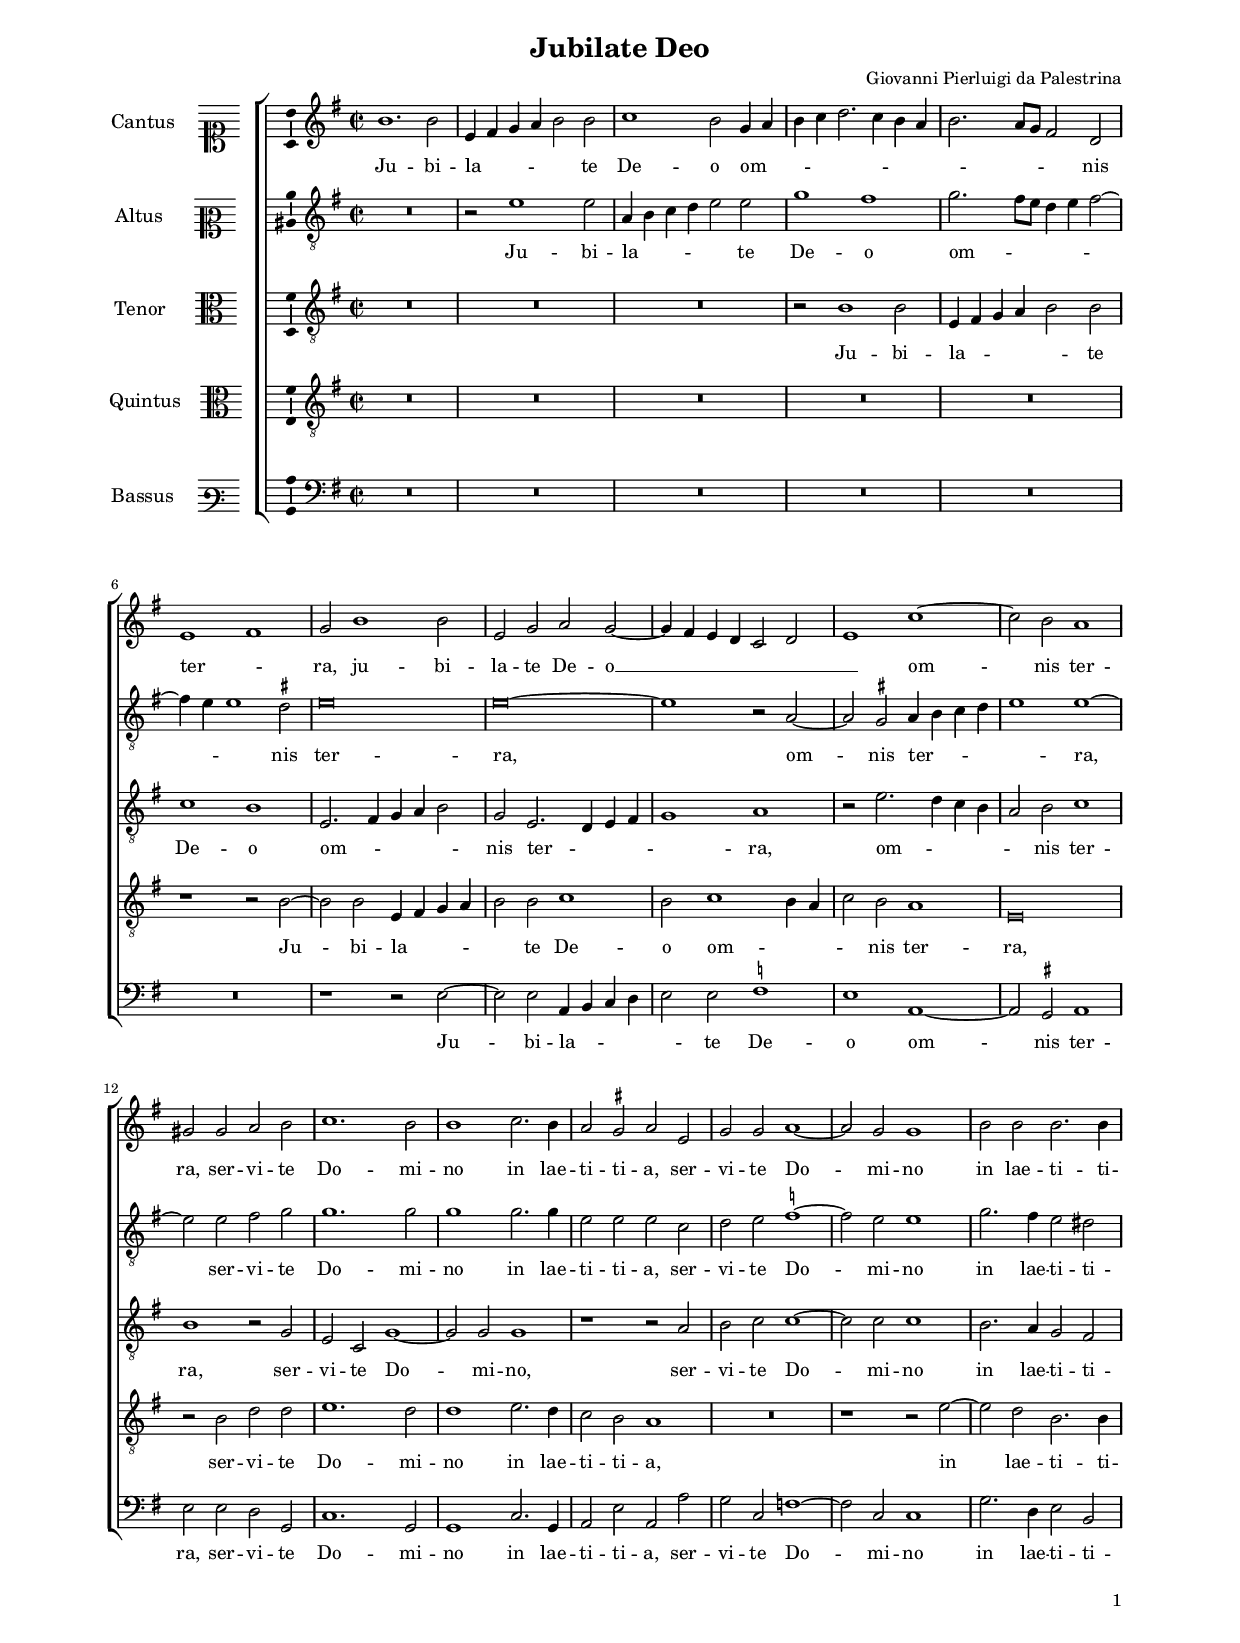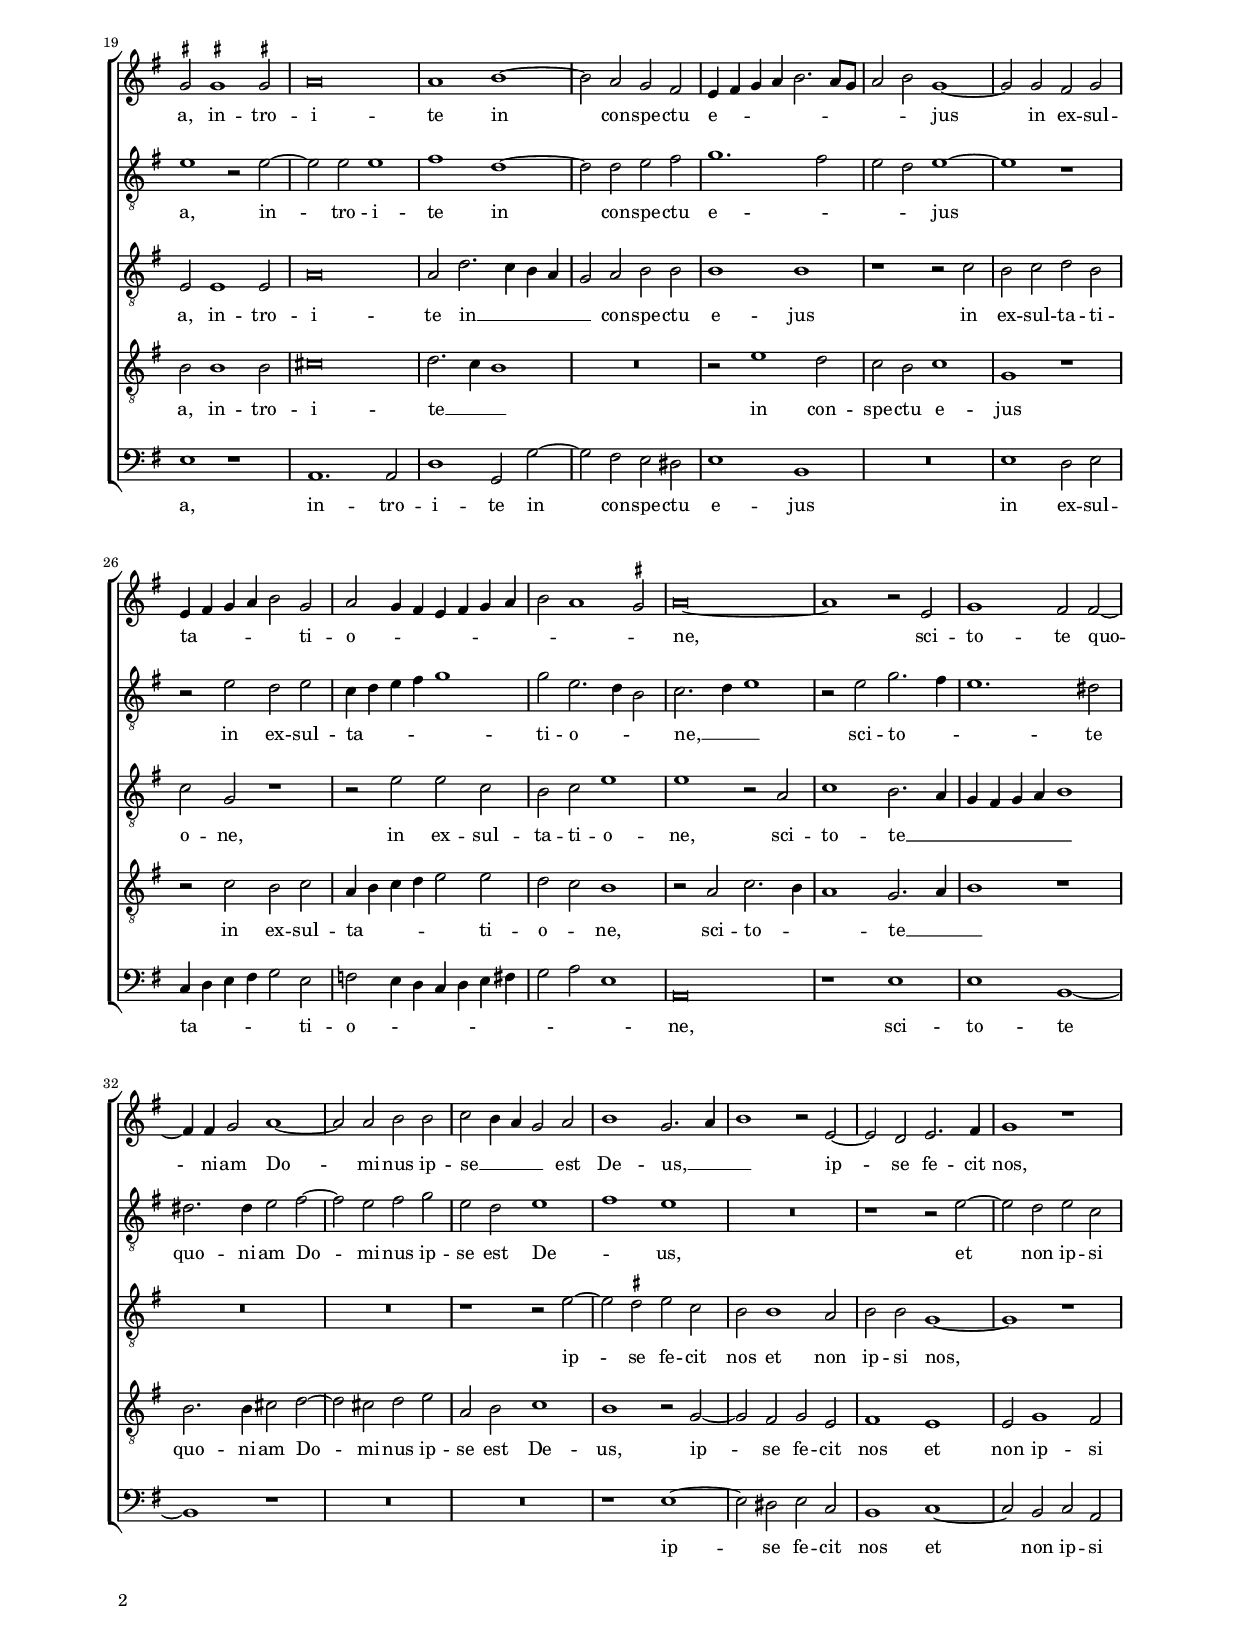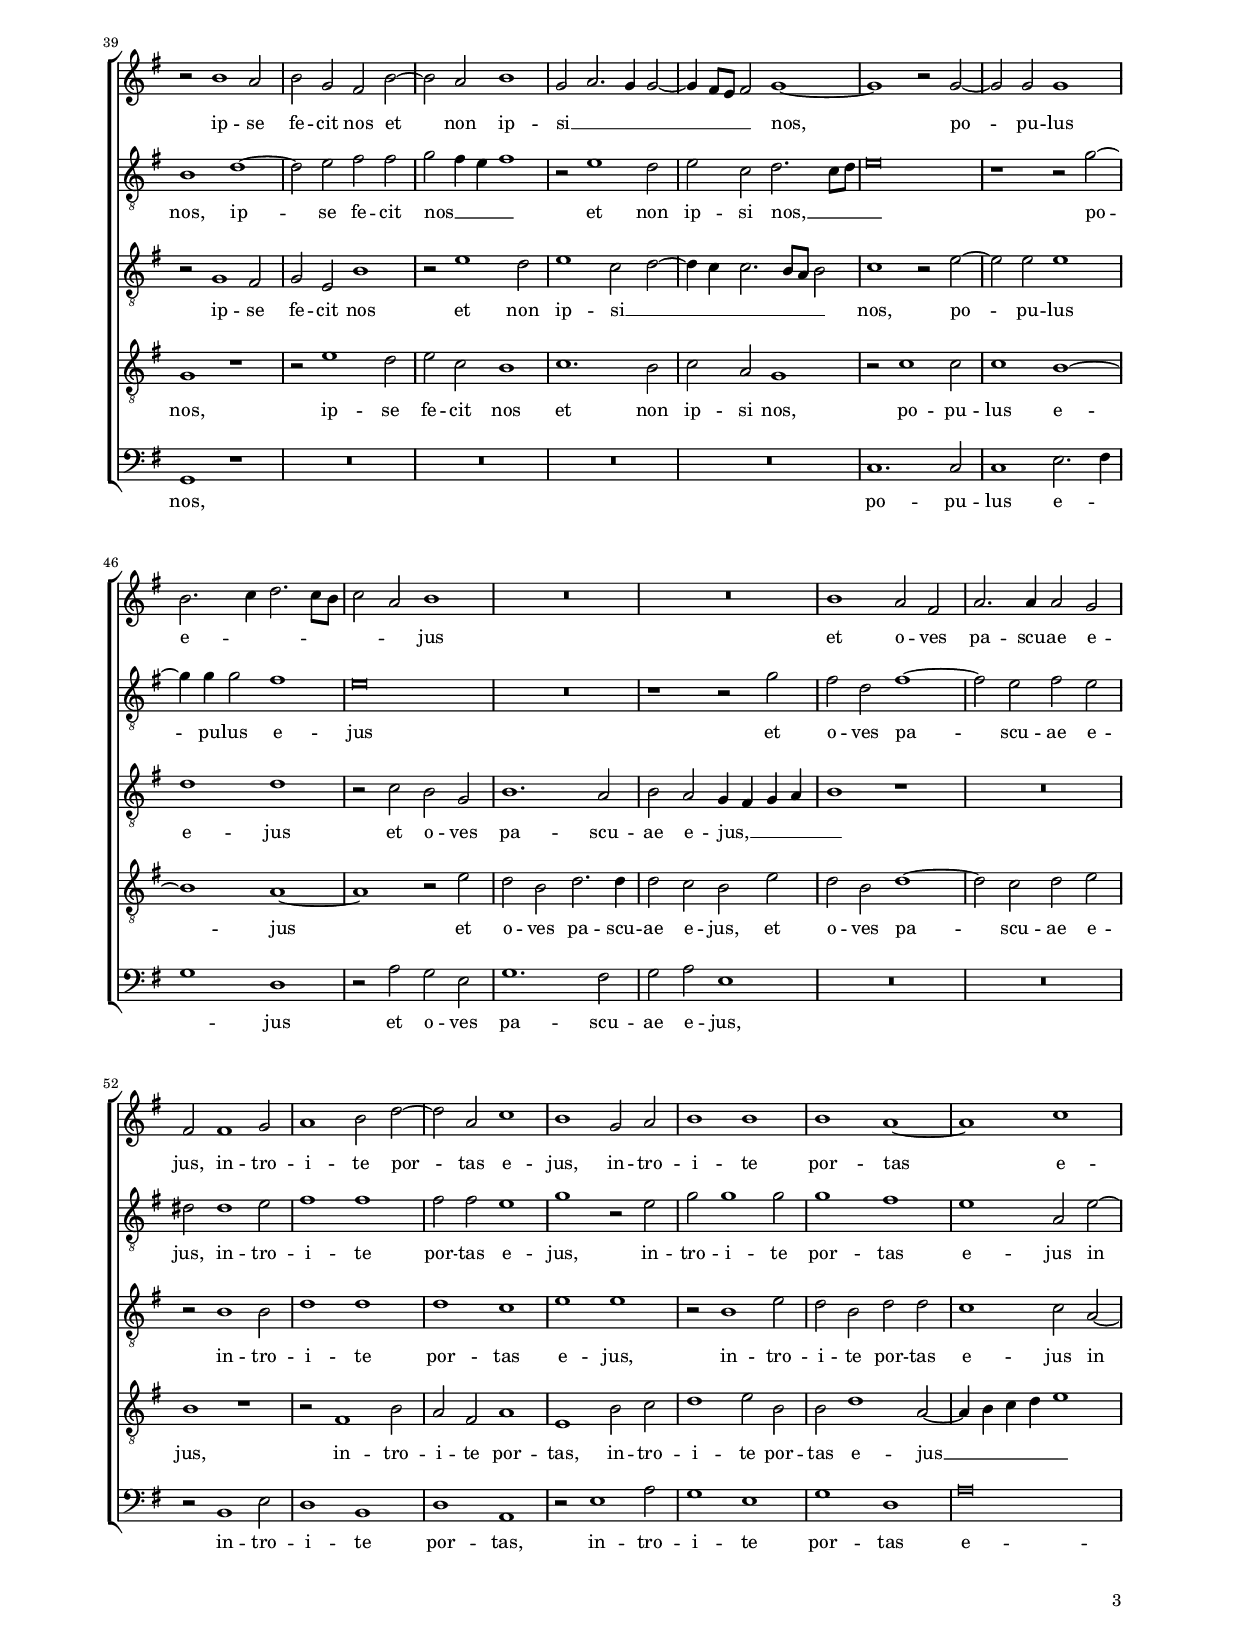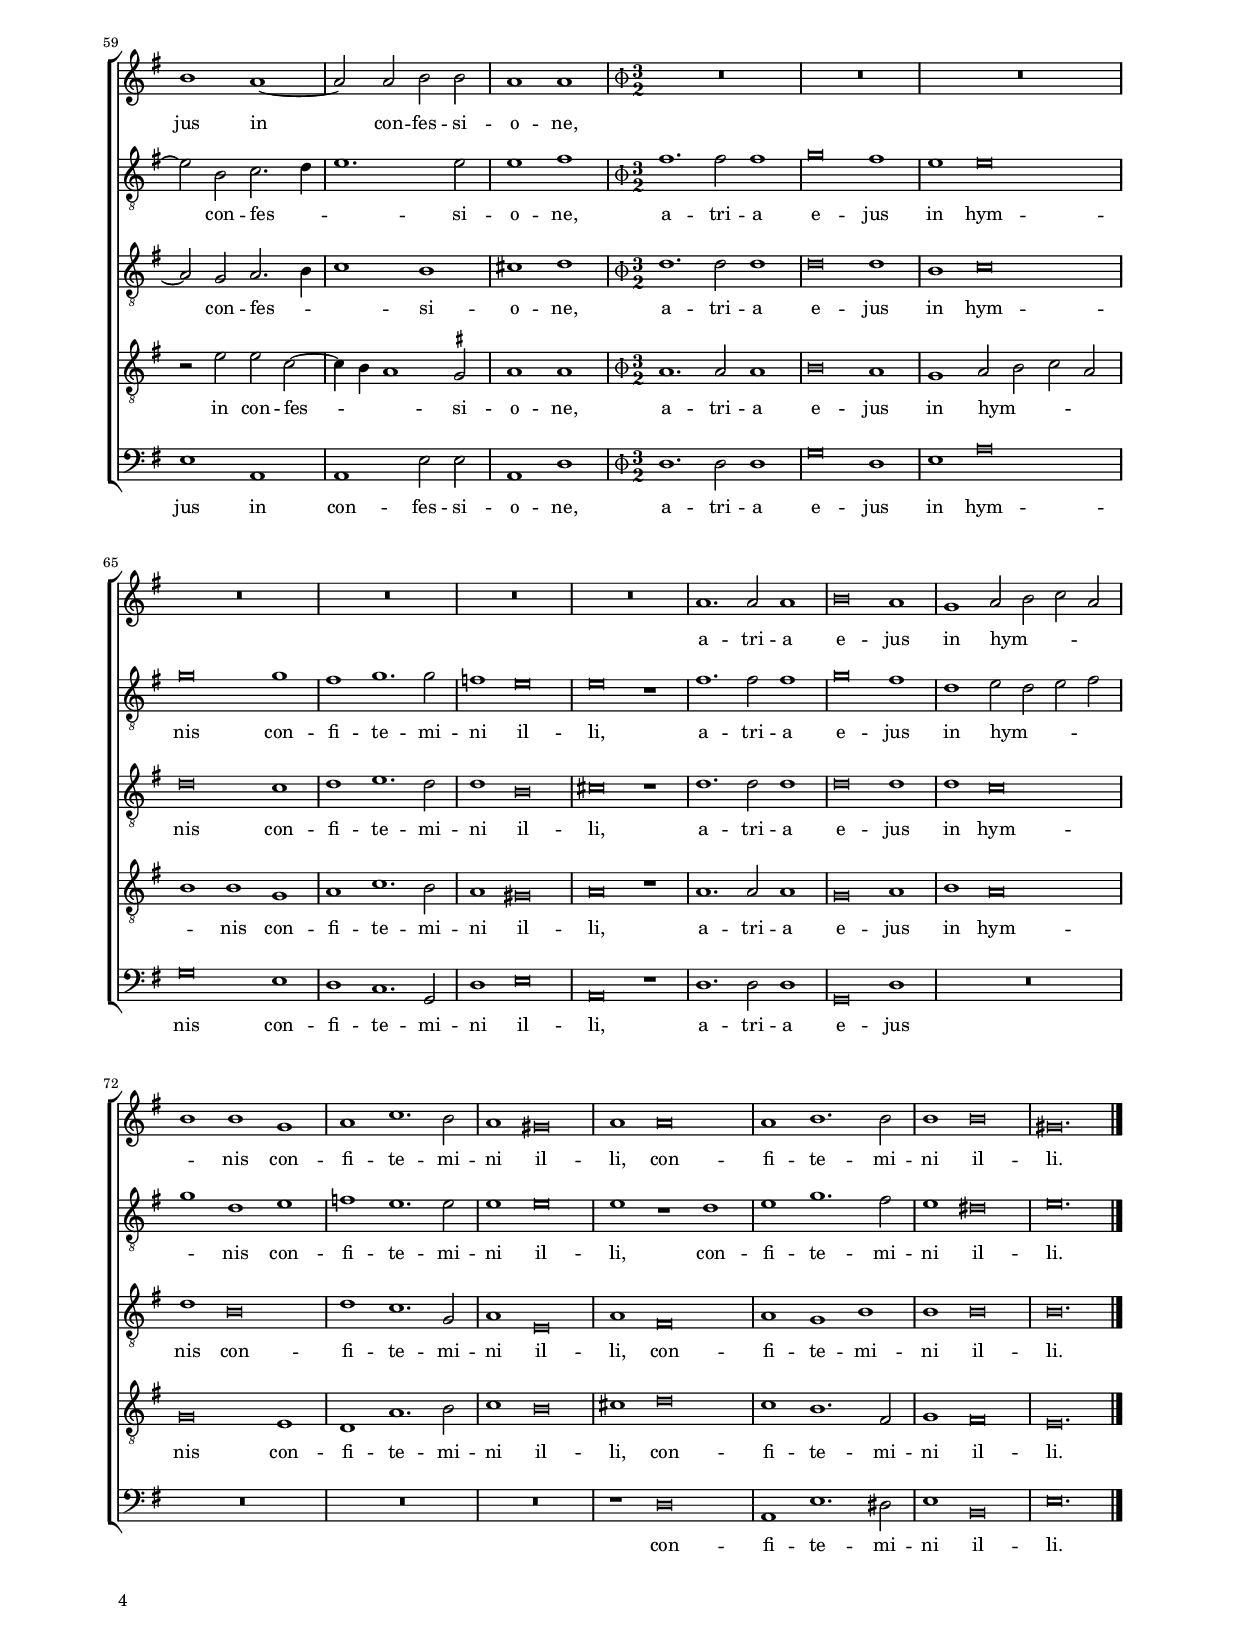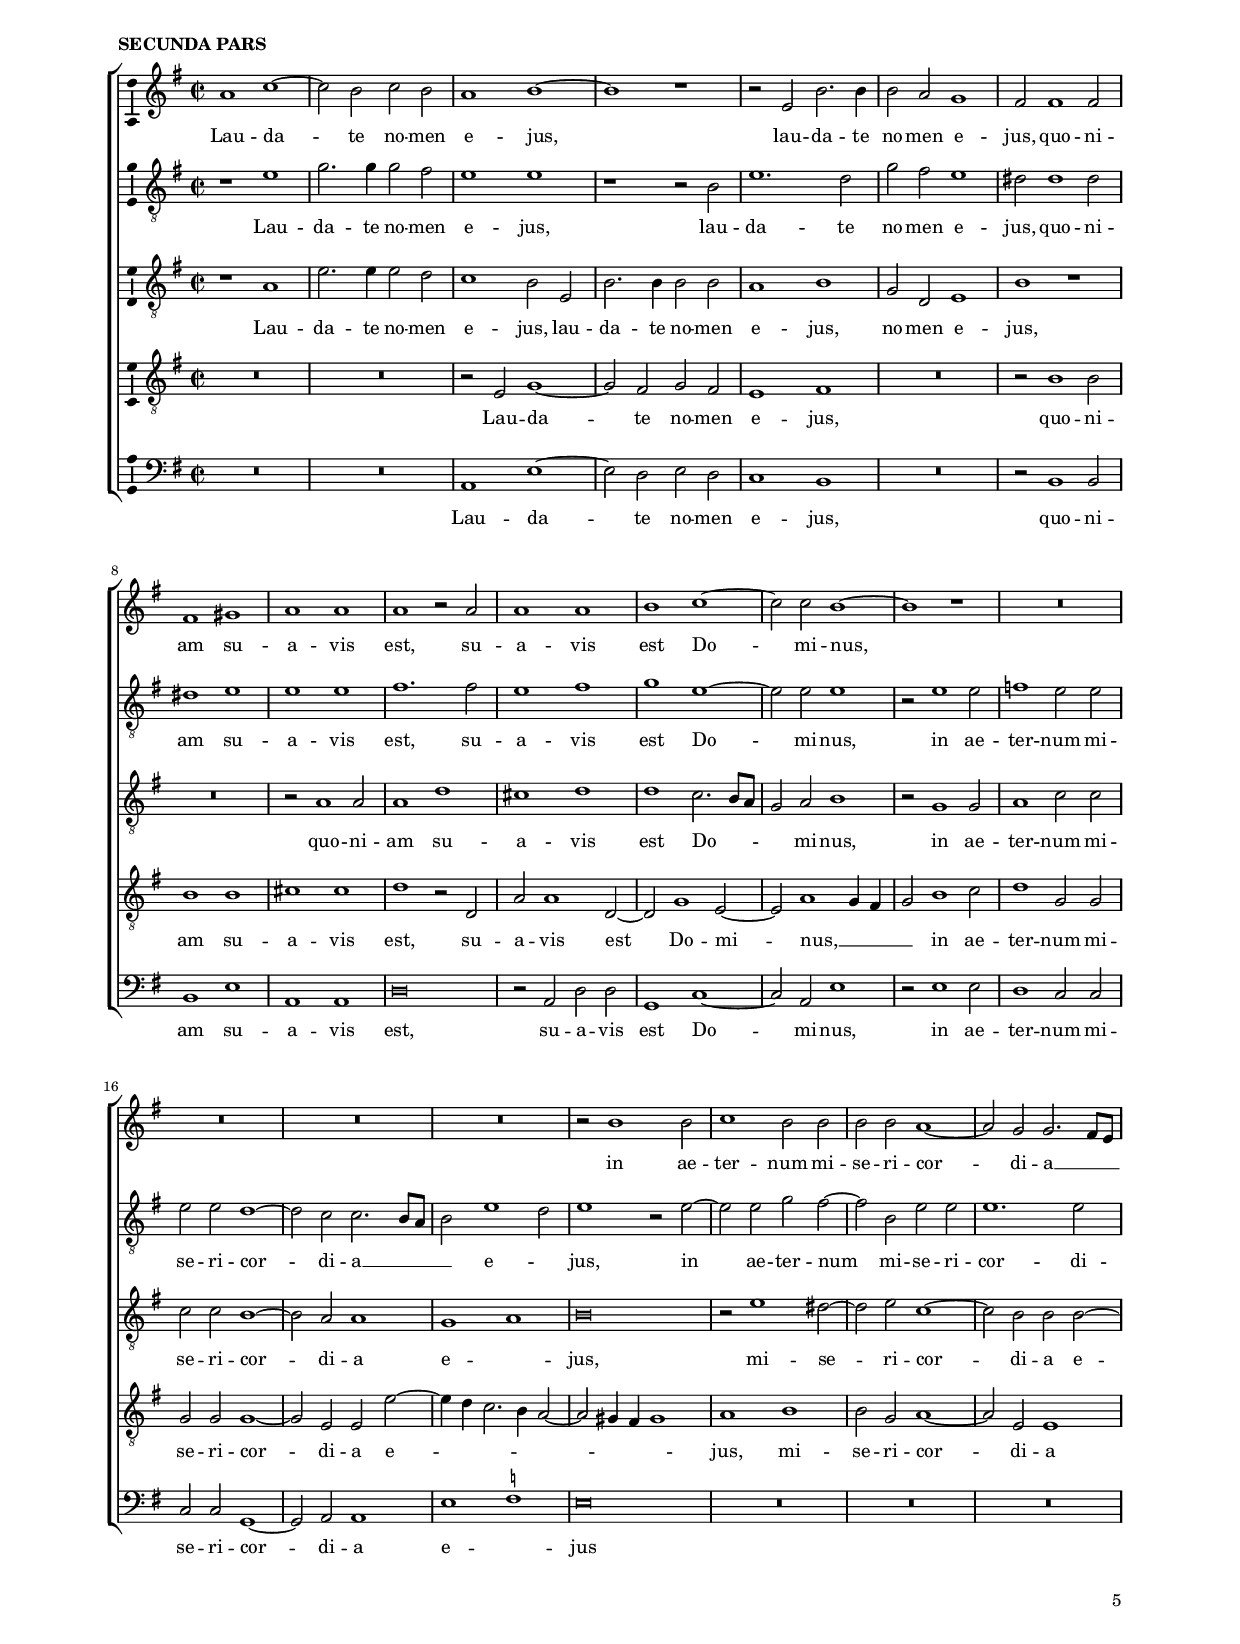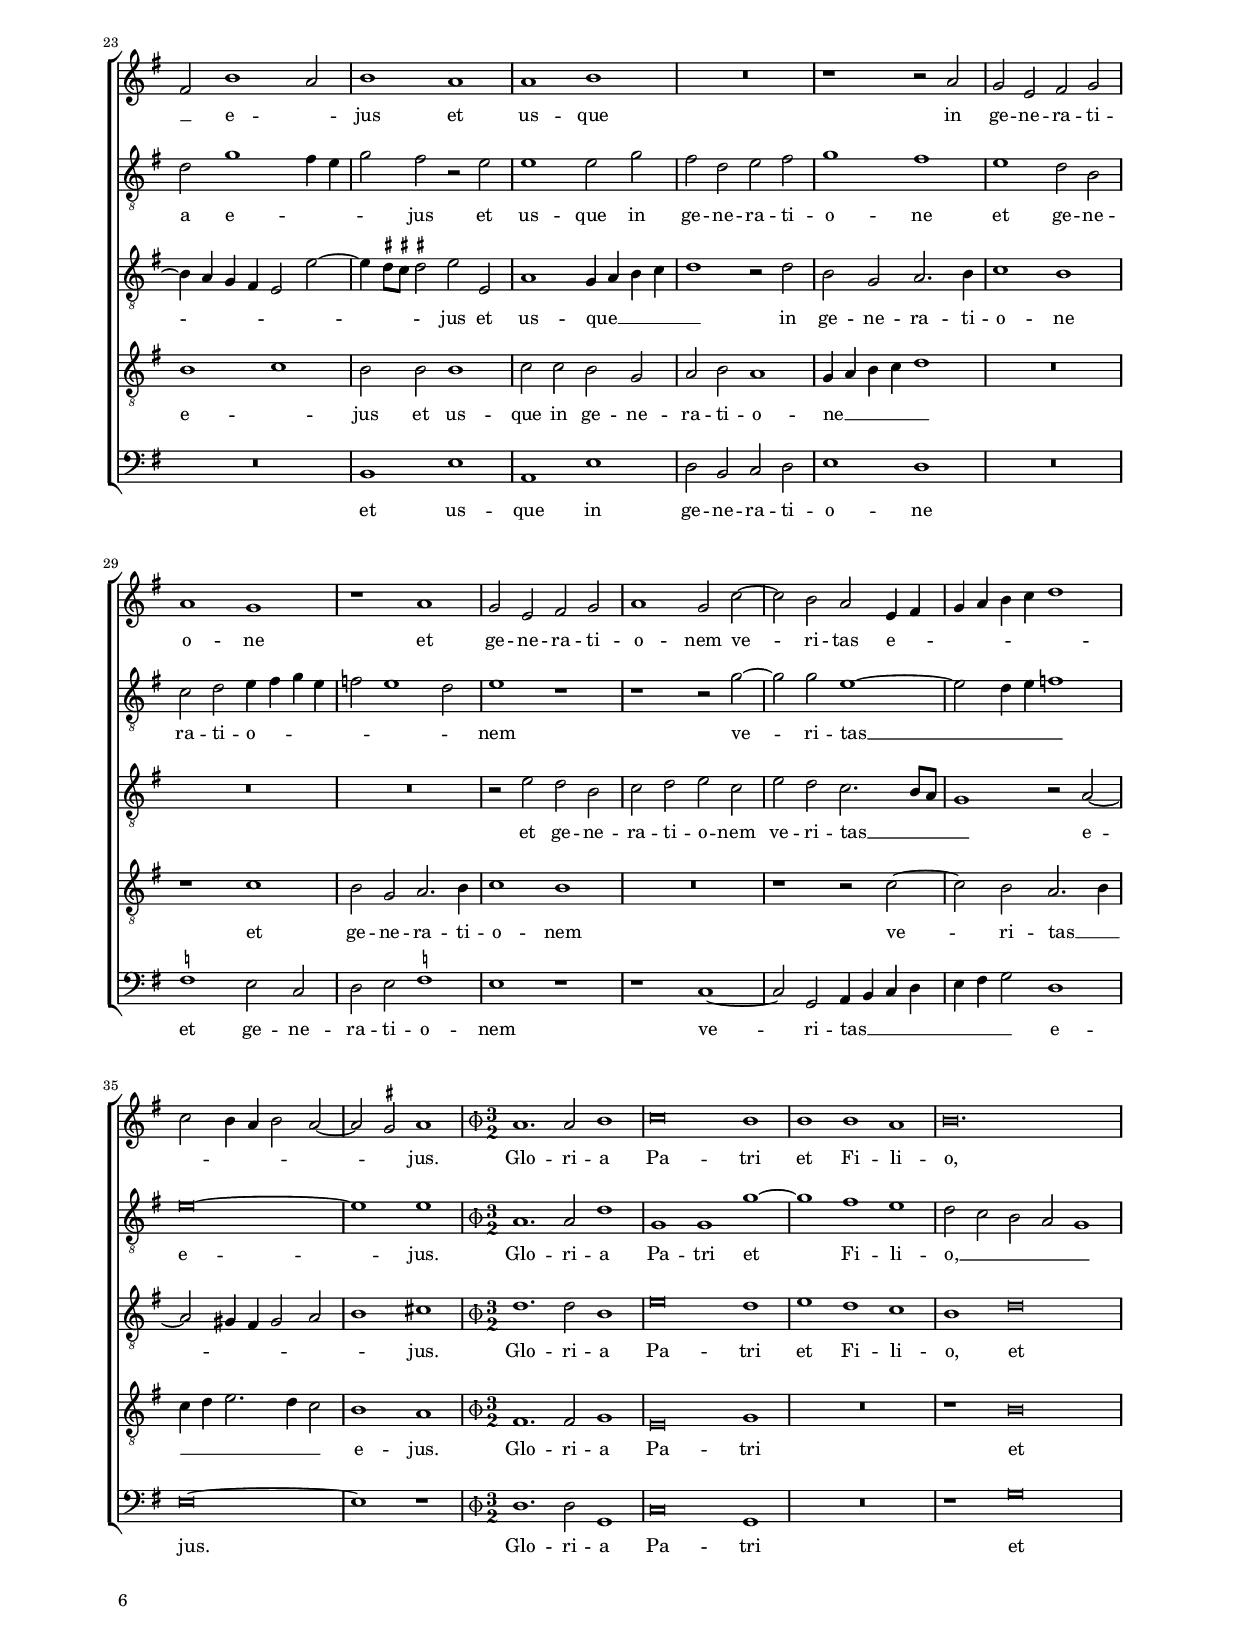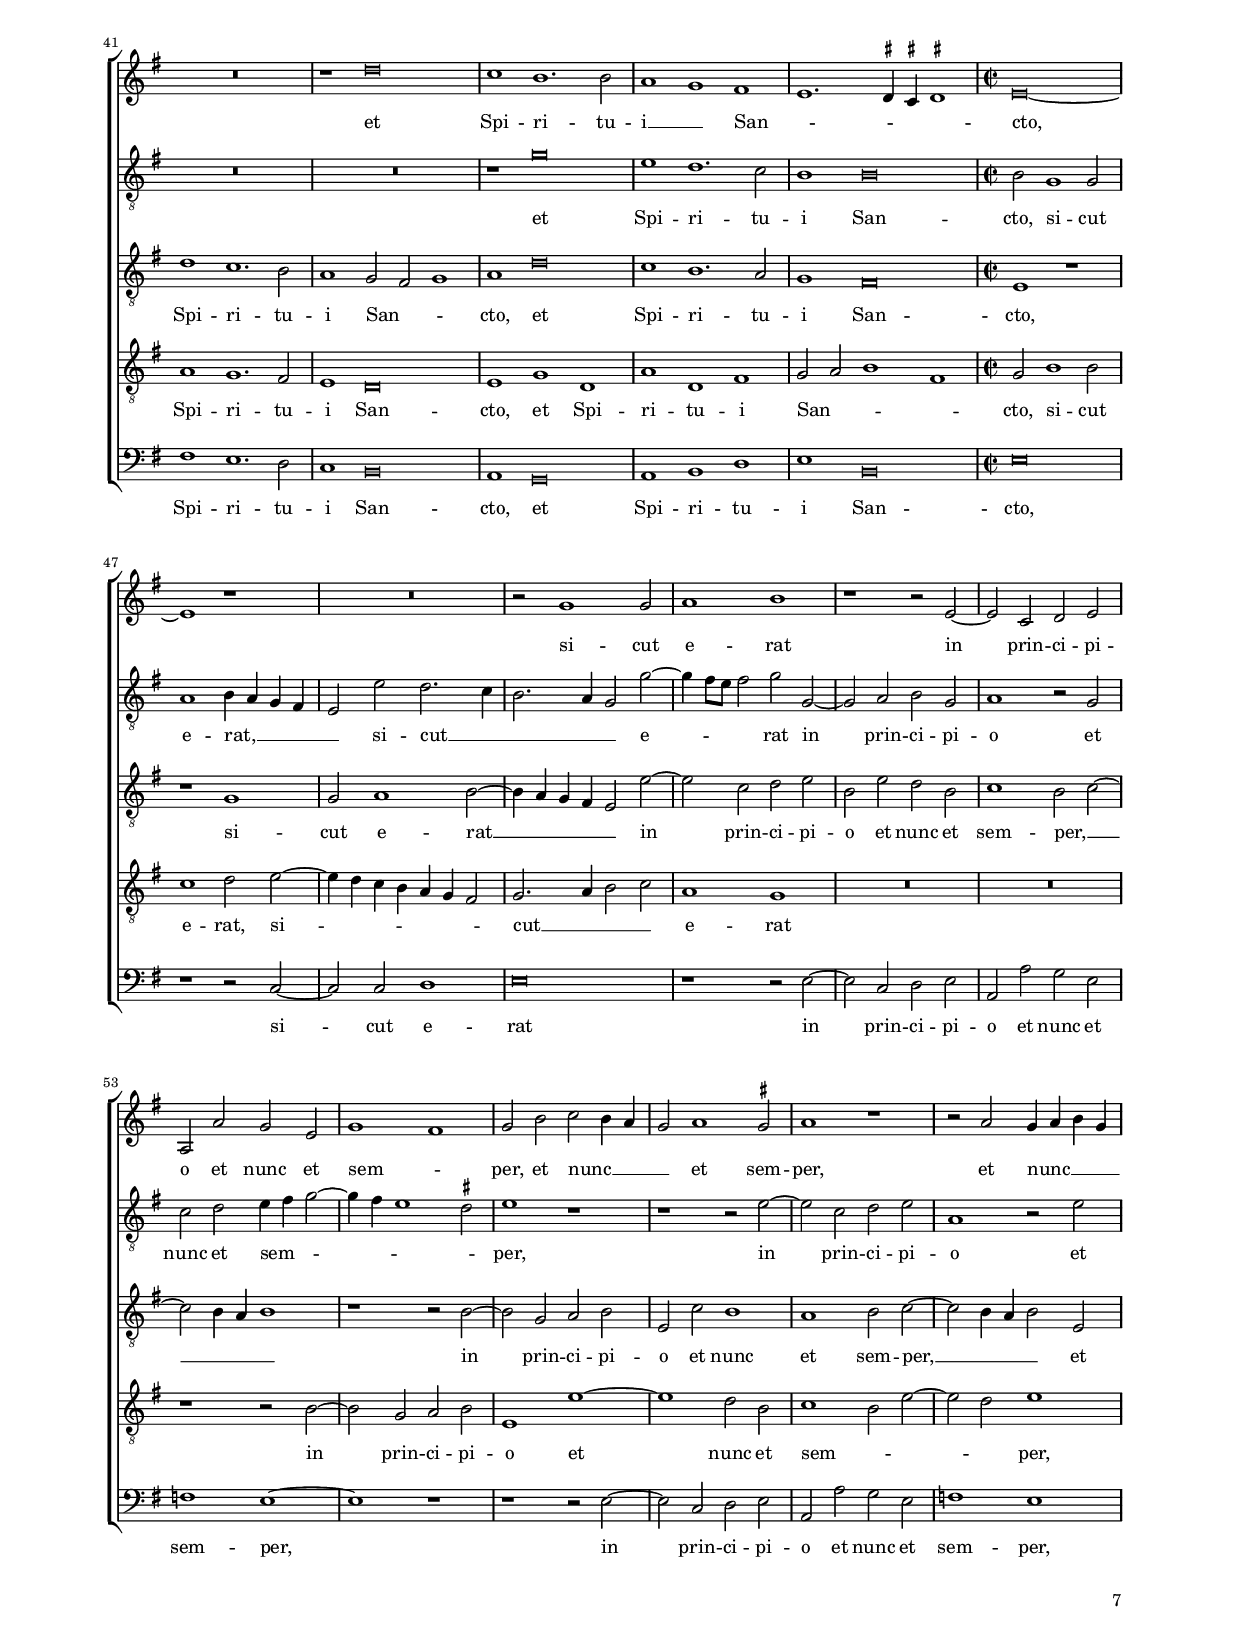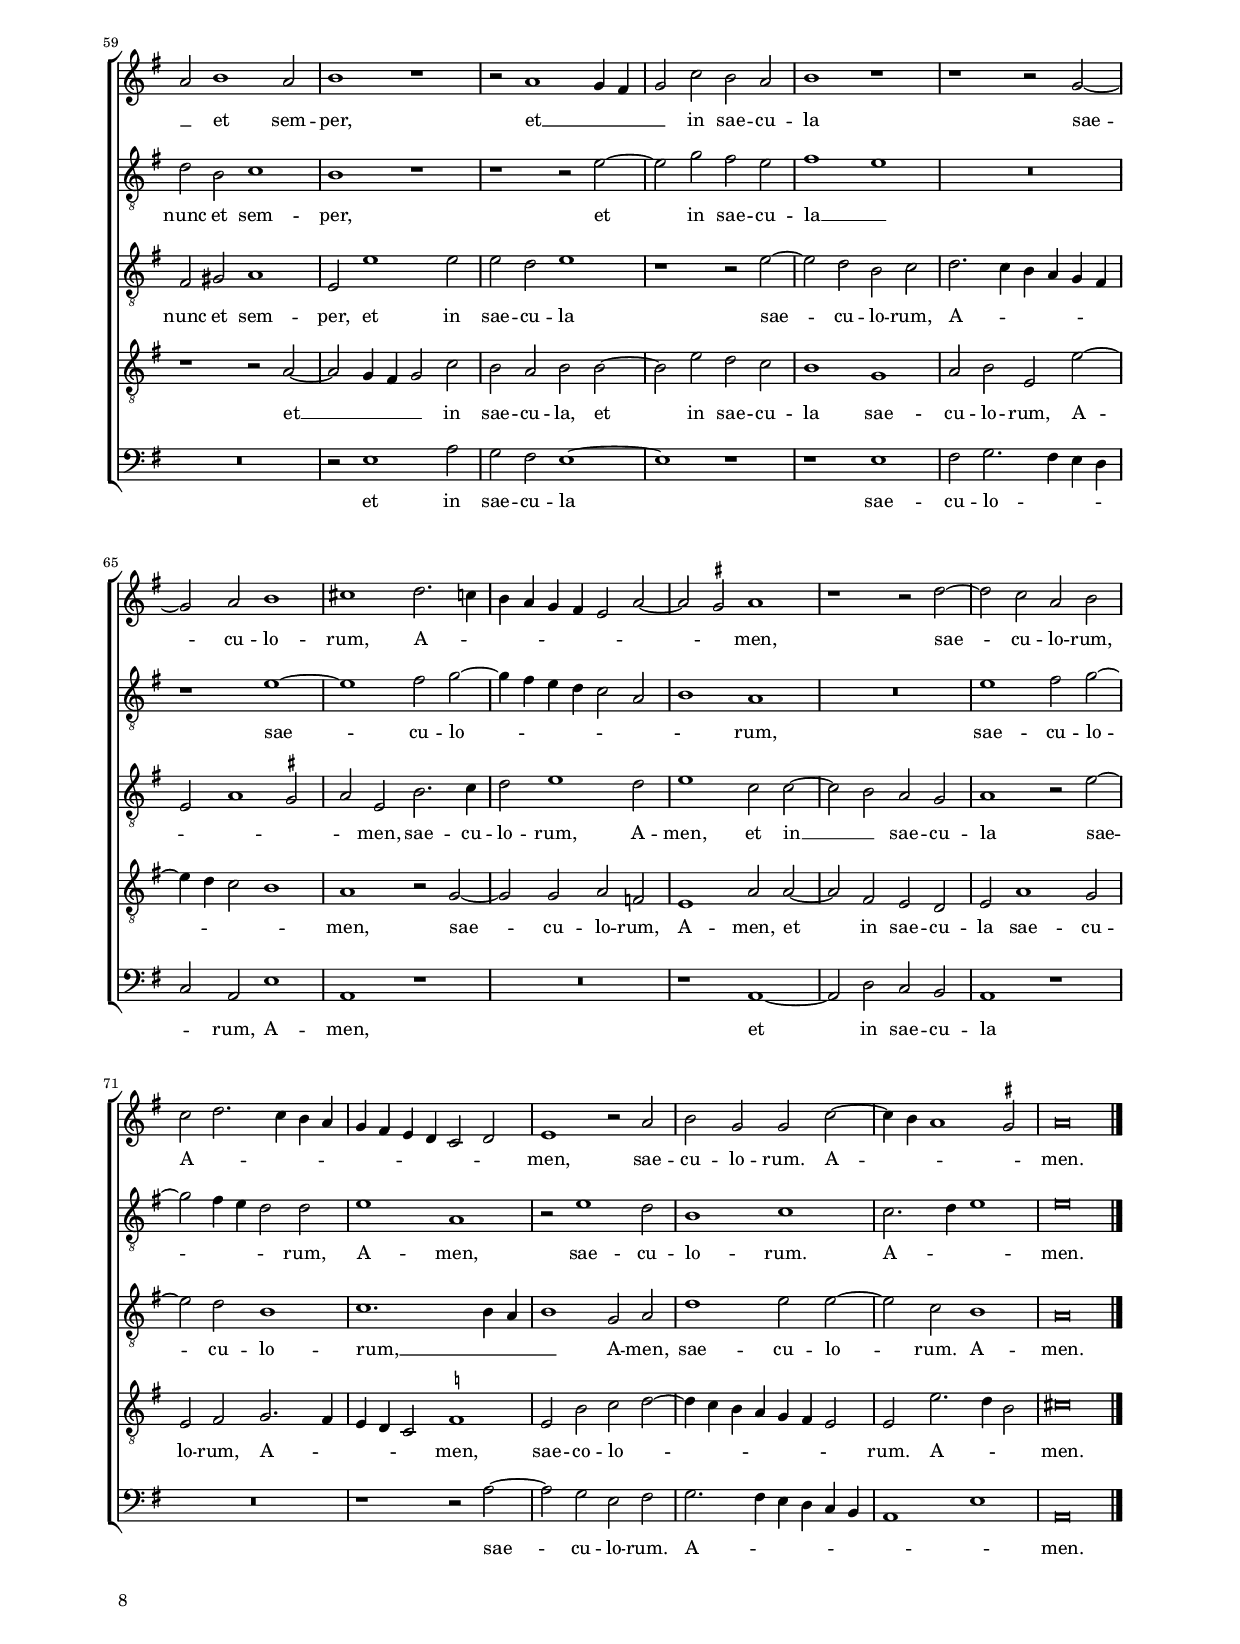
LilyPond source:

\header
{
  title="Jubilate Deo"
  composer="Giovanni Pierluigi da Palestrina"
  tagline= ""
}

\version "2.22.0"
\language deutsch
#(set-global-staff-size 15)
% #(set-default-paper-size "letter")
#(ly:set-option 'point-and-click #f)

	
	ficta = { \once \set suggestAccidentals = ##t }
	
	forget = #(define-music-function (music) (ly:music?) #{
		\accidentalStyle forget
		$music
		\accidentalStyle default
		#})

    
    #(define ((double-time-signature glyph a b) grob)
   (grob-interpret-markup grob
          (markup #:override '(baseline-skip . 2.5) #:number
                  (#:line ((markup (#:musicglyph glyph))
                           (#:fontsize -1 #:column (a b)))))))

\paper
	{
	top-margin = 1.8 \cm
	bottom-margin = 1.2 \cm
	left-margin = 2 \cm
	right-margin = 2 \cm
	ragged-bottom = ##f
	ragged-last-bottom = ##f
	print-page-number = ##f
	score-system-spacing = #'((basic-distance . 16) (minimum-distance . 14) (padding . 5) (strechability . 150))
	system-system-spacing = #'((basic-distance . 16) (minimum-distance . 14) (padding . 5) (strechability . 150))
    oddFooterMarkup=\markup   \fill-line { "" \fromproperty #'page:page-number-string }
    evenFooterMarkup=\markup  \fill-line { \fromproperty #'page:page-number-string "" }
    last-bottom-spacing = #'((basic-distance . 12) (minimum-distance . 7) (padding . 4))
%	systems-per-page = 3
%       page-count = 6
%	min-systems-per-page = 3
	}

global = {
	\key c \major
	\time 2/2 \set Score.measureLength = #(ly:make-moment 2/1)
    \set Score.tempoHideNote = ##t
    \tempo 2 = 90
    \skip 1*2*61
    \once \override Score.TimeSignature.stencil = #(double-time-signature "timesig.mensural34" "3" "2") \time 3/1
    \tempo 1 = 135
    %\newSpacingSection
    \skip 1*3*17 \bar "|."
	}
	

incipitcantus = \markup { \score {
	{
	\set Staff.instrumentName = \markup { \fontsize #1 "Cantus" }
	\key c \major
	\clef soprano
	s4 \bar ""
	}
	\layout  {
	raggedright = ##t
	indent = 1.8 \cm
	line-width = 2.5 \cm
	\context { \Staff \remove Time_signature_engraver }
	\override Staff.Clef.Y-extent = #'(0 . 0)
	}} \hspace #1 }
      
      
incipitaltus = \markup { \score {
	{
	\set Staff.instrumentName = \markup { \fontsize #1 "Altus" }
	\key c \major
	\clef mezzosoprano
	s4 \bar ""
	}
	\layout  {
	raggedright = ##t
	indent = 1.8 \cm
	line-width = 2.5 \cm
	\context { \Staff \remove Time_signature_engraver }
	\override Staff.Clef.Y-extent = #'(0 . 0)
	}} \hspace #1 }


incipittenor = \markup { \score {
	{
	\set Staff.instrumentName = \markup { \fontsize #1 "Tenor" }
	\key c \major
	\clef alto
	s4 \bar ""
	}
	\layout  {
	raggedright = ##t
	indent = 1.8 \cm
	line-width = 2.5 \cm
	\context { \Staff \remove Time_signature_engraver }
	\override Staff.Clef.Y-extent = #'(0 . 0)
	}} \hspace #1 }
      
      
incipitquintus = \markup { \score {
	{
	\set Staff.instrumentName = \markup { \fontsize #1 "Quintus" }
	\key c \major
	\clef alto
	s4 \bar ""
	}
	\layout  {
	raggedright = ##t
	indent = 1.8 \cm
	line-width = 2.5 \cm
	\context { \Staff \remove Time_signature_engraver }
	\override Staff.Clef.Y-extent = #'(0 . 0)
	}} \hspace #1 }
      
      
incipitbassus = \markup { \score {
	{
	\set Staff.instrumentName = \markup { \fontsize #1 "Bassus" }
	\key c \major
	\clef varbaritone
	s4 \bar ""
	}
	\layout  {
	raggedright = ##t
	indent = 1.8 \cm
	line-width = 2.5 \cm
	\context { \Staff \remove Time_signature_engraver }
	\override Staff.Clef.Y-extent = #'(0 . 0)
	}} \hspace #1 }


cantus =  \relative c''
	{
	e1. e2
	a,4 h c d e2 e
	f1 e2 c4 d
	e4 f g2. f4 e d
%5
	e2. d8 c h2 g |
	a1 h
	c2 e1 e2
	a,2 c d c~
	c4 h a g f2 g
%10
	a1 f'~ |
	f2 e d1
	cis2 cis d e
	f1. e2
	e1 f2. e4
%15
	d2 \ficta cis d a |
	c2 c d1~
	d2 c c1
	e2 e e2. e4
	\ficta cis2 \ficta cis!1 \ficta cis!2
%20
	d\breve |
	d1 e~
	e2 d c h
	a4 h c d e2. d8 c
	d2 e c1~
%25
	c2 c h c |
	a4 h c d e2 c
	d2 c4 h a h c d
	e2 d1 \ficta cis2
	d\breve~
%30
	d1 r2 a |
	c1 h2 h~
	h4 h c2 d1~
	d2 d e e
	f2 e4 d c2 d
%35
	e1 c2. d4 |
	e1 r2 a,~
	a2 g a2. h4
	c1 r
	r2 e1 d2
%40
	e2 c h e~ |
	e2 d e1
	c2 d2. c4 c2~
	c4 h8 a h2 c1~
	c1 r2 c~
%45
	c2 c c1 |
	e2. f4 g2. f8 e
	f2 d e1
	R\breve
	R\breve
%50
	e1 d2 h |
	d2. d4 d2 c
	h2 h1 c2
	d1 e2 g~
	g2 d f1
%55
	e1 c2 d |
	e1 e
	e1 d~
	d1 f
	e1 d~
%60
	d2 d e e |
	d1 d
% Triple time
	R\breve.
	R\breve.
	R\breve.
%65
	R\breve. |
	R\breve.
	R\breve.
	R\breve.
	d1. d2 d1
%70
	e\breve d1 |
	c1 d2 e f d
	e1 e c
	d1 f1. e2
	d1 cis\breve
%75
	d1 d\breve |
	d1 e1. e2
	e1 e\breve
	cis\breve. |
	}


altus =  \relative c'
    {
	R\breve
	r2 a'1 a2
	d,4 e f g a2 a
	c1 h
%5
	c2. h8 a g4 a h2~ |
	h4 a a1 \ficta gis2
	a\breve
	a\breve~
	a1 r2 d,~
%10
	d2 \ficta cis d4 e f g |
	a1 a~
	a2 a h c
	c1. c2
	c1 c2. c4
%15
	a2 a a f |
	g2 a \ficta b1~
	\ficta b2 a a1
	c2. h4 a2 gis
	a1 r2 a~
%20
	a2 a a1 |
	h1 g~
	g2 g a h
	c1. h2
	a2 g a1~
%25
	a1 r |
	r2 a g a
	f4 g a h c1
	c2 a2. g4 e2
	f2. g4 a1
%30
	r2 a c2. h4 |
	a1. gis2
	gis2. gis4 a2 h~
	h2 a h c
	a2 g a1
%35
	h1 a |
	R\breve
	r1 r2 a~
	a2 g a f
	e1 g~
%40
	g2 a h h |
	c2 h4 a h1
	r2 a1 g2
	a2 f g2. f8 g
	a\breve
%45
	r1 r2 c~ |
	c4 c c2 h1
	a\breve
	R\breve
	r1 r2 c
%50
	h2 g h1~ |
	h2 a h a
	gis2 gis1 a2
	h1 h
	h2 h a1
%55
	c1 r2 a |
	c2 c1 c2
	c1 h
	a1 d,2 a'~
	a2 e f2. g4
%60
	a1. a2 |
	a1 h
% Triple time
	h1. h2 h1
	c\breve h1
	a1 a\breve
%65
	c\breve c1 |
	h1 c1. c2
	b1 a\breve
	a\breve r1
	h1. h2 h1
%70
	c\breve h1 |
	g1 a2 g a h
	c1 g a
	b1 a1. a2
	a1 a\breve
%75
	a1 r g |
	a1 c1. h2
	a1 gis\breve
	a\breve. |
	}


tenor =  \relative c'
	{
	R\breve
	R\breve
	R\breve
	r2 e1 e2
%5
	a,4 h c d e2 e |
	f1 e
	a,2. h4 c d e2
	c2 a2. g4 a h
	c1 d
%10
	r2 a'2. g4 f e |
	d2 e f1
	e1 r2 c
	a2 f c'1~
	c2 c c1
%15
	r1 r2 d |
	e2 f f1~
	f2 f f1
	e2. d4 c2 h
	a2 a1 a2
%20
	d\breve |
	d2 g2. f4 e d
	c2 d e e
	e1 e
	r1 r2 f
%25
	e2 f g e |
	f2 c r1
	r2 a' a f
	e2 f a1
	a1 r2 d,
%30
	f1 e2. d4 |
	c4 h c d e1
	R\breve
	R\breve
	r1 r2 a~
%35
	a2 \ficta gis a f |
	e2 e1 d2
	e2 e c1~
	c1 r
	r2 c1 h2
%40
	c2 a e'1 |
	r2 a1 g2
	a1 f2 g~
	g4 f f2. e8 d e2
	f1 r2 a~
%45
	a2 a a1 |
	g1 g
	r2 f e c
	e1. d2
	e2 d c4 h c d
%50
	e1 r |
	R\breve
	r2 e1 e2
	g1 g
	g1 f
%55
	a1 a |
	r2 e1 a2
	g2 e g g
	f1 f2 d~
	d2 c d2. e4
%60
	f1 e |
	fis1 g
% Triple time
	g1. g2 g1
	g\breve g1
	e1 f\breve
%65
	g\breve f1 |
	g1 a1. g2
	g1 e\breve
	fis\breve r1
	g1. g2 g1
%70
	g\breve g1 |
	g1 f\breve
	g1 e\breve
	g1 f1. c2
	d1 a\breve
%75
	d1 h\breve |
	d1 c e
	e1 e\breve
	e\breve. |
	}


quintus  =  \relative c'
	{
	R\breve
	R\breve
	R\breve
	R\breve
%5
	R\breve |
	r1 r2 e~
	e2 e a,4 h c d
	e2 e f1
	e2 f1 e4 d
%10
	f2 e d1 |
	a\breve
	r2 e' g g
	a1. g2
	g1 a2. g4
%15
	f2 e d1 |
	R\breve
	r1 r2 a'~
	a2 g e2. e4
	e2 e1 e2
%20
	fis\breve |
	g2. f4 e1
	R\breve
	r2 a1 g2
	f2 e f1
%25
	c1 r |
	r2 f e f
	d4 e f g a2 a
	g2 f e1
	r2 d f2. e4
%30
	d1 c2. d4 |
	e1 r
	e2. e4 fis2 g~
	g2 fis g a
	d,2 e f1
%35
	e1 r2 c~ |
	c2 h c a
	h1 a
	a2 c1 h2
	c1 r
%40
	r2 a'1 g2 |
	a2 f e1
	f1. e2
	f2 d c1
	r2 f1 f2
%45
	f1 e~ |
	e1 d~
	d1 r2 a'
	g2 e g2. g4
	g2 f e a
%50
	g2 e g1~ |
	g2 f g a
	e1 r
	r2 h1 e2
	d2 h d1
%55
	a1 e'2 f |
	g1 a2 e
	e2 g1 d2~
	d4 e f g a1
	r2 a a f~
%60
	f4 e d1 \ficta cis2 |
	d1 d
% Triple time
	d1. d2 d1
	e\breve d1
	c1 d2 e f d
%65
	e1 e c |
	d1 f1. e2
	d1 cis\breve
        d\breve r1
	d1. d2 d1
%70
	c\breve d1 |
	e1 d\breve
	c\breve a1
	g1 d'1. e2
	f1 e\breve
%75
	fis1 g\breve |
	f1 e1. h2
	c1 h\breve
	a\breve. |
	}


bassus  =  \relative c
	{
	R\breve
	R\breve
	R\breve
	R\breve
%5
	R\breve |
	R\breve
	r1 r2 a'~
	a2 a d,4 e f g
	a2 a \ficta b1
%10
	a1 d,~ |
	d2 \ficta cis d1
	a'2 a g c,
	f1. c2
	c1 f2. c4
%15
	d2 a' d, d' |
	c2 f, b1~
	b2 f f1
	c'2. g4 a2 e
	a1 r
%20
	d,1. d2 |
	g1 c,2 c'~
	c2 h a gis
	a1 e
	R\breve
%25
	a1 g2 a |
	f4 g a h c2 a
	b2 a4 g f g a h
	c2 d a1
	d,\breve
%30
	r1 a' |
	a1 e~
	e1 r
	R\breve
	R\breve
%35
	r1 a~ |
	a2 gis a f
	e1 f~
	f2 e f d
	c1 r
%40
	R\breve |
	R\breve
	R\breve
	R\breve
	f1. f2
%45
	f1 a2. h4 |
	c1 g
	r2 d' c a
	c1. h2
	c2 d a1
%50
	R\breve |
	R\breve
	r2 e1 a2
	g1 e
	g1 d
%55
	r2 a'1 d2 |
	c1 a
	c1 g
	d'\breve
	a1 d,
%60
	d1 a'2 a |
	d,1 g
% Triple time
        g1. g2 g1
	c\breve g1
	a1 d\breve
%65
	c\breve a1 |
	g1 f1. c2
	g'1 a\breve
	d,\breve r1
	g1. g2 g1
%70
	c,\breve g'1 |
	R\breve.
	R\breve.
	R\breve.
	R\breve.
%75
	r1 g\breve |
	d1 a'1. gis2
	a1 e\breve
	a\breve. |
	}


lyricscantus = \lyricmode {
	Ju -- bi -- la -- _ _ _ _ te De -- o om -- _ _ _ _ _ _ _ _ _ _ _ nis ter -- _ ra,
        ju -- bi -- la -- te De -- o __ _ _ _ _ _ _ om -- nis ter -- ra,
        ser -- vi -- te Do -- mi -- no in lae -- ti -- ti -- a,
        ser -- vi -- te Do -- mi -- no in lae -- ti -- ti -- a,
        in -- tro -- i -- te in con -- spe -- ctu e -- _ _ _ _ _ _ _ _ jus in ex -- sul -- ta -- _ _ _ _ ti -- o -- _ _ _ _ _ _ _ _ _ ne,
        sci -- to -- te quo -- ni -- am Do -- mi -- nus ip -- se __ _ _ _ est De -- us, __ _ _
        ip -- se fe -- cit nos,
        ip -- se fe -- cit nos
        et non ip -- si __ _ _ _ _ _ _ nos,
        po -- pu -- lus e -- _ _ _ _ _ _ jus et o -- ves pa -- scu -- ae e -- jus,
        in -- tro -- i -- te por -- tas e -- jus,
        in -- tro -- i -- te por -- tas e -- jus
        in con -- fes -- si -- o -- ne,
        a -- tri -- a e -- jus in hym -- _ _ _ _ nis con -- fi -- te -- mi -- ni il -- li,
        con -- fi -- te -- mi -- ni il -- li.
	}


lyricsaltus = \lyricmode {
	Ju -- bi -- la -- _ _ _ _ te De -- o om -- _ _ _ _ _ _ _ nis ter -- ra,
        om -- nis ter -- _ _ _ _ ra,
        ser -- vi -- te Do -- mi -- no in lae -- ti -- ti -- a,
        ser -- vi -- te Do -- mi -- no in lae -- ti -- ti -- a,
        in -- tro -- i -- te in con -- spe -- ctu e -- _ _ _ jus in ex -- sul -- ta -- _ _ _ _ ti -- o -- _ _ ne, __ _ _
        sci -- to -- _ _ te quo -- ni -- am Do -- mi -- nus ip -- se est De -- _ us,
        et non ip -- si nos,
        ip -- se fe -- cit nos __ _ _ _ 
        et non ip -- si nos, __ _ _ _
        po -- pu -- lus e -- jus et o -- ves pa -- scu -- ae e -- jus,
        in -- tro -- i -- te por -- tas e -- jus,
        in -- tro -- i -- te por -- tas e -- jus
        in con -- fes -- _ _ si -- o -- ne,
        a -- tri -- a e -- jus in hym -- nis con -- fi -- te -- mi -- ni il -- li,
        a -- tri -- a e -- jus in hym -- _ _ _ _ nis con -- fi -- te -- mi -- ni il -- li,
        con -- fi -- te -- mi -- ni il -- li.
	}


lyricstenor = \lyricmode {
	Ju -- bi -- la -- _ _ _ _ te De -- o om -- _ _ _ _ nis ter -- _ _ _ _ ra,
        om -- _ _ _ _ nis ter -- ra,
        ser -- vi -- te Do -- mi -- no,
        ser -- vi -- te Do -- mi -- no in lae -- ti -- ti -- a,
        in -- tro -- i -- te in __ _ _ _ _ con -- spe -- ctu e -- jus in ex -- sul -- ta -- ti -- o -- ne,
        in ex -- sul -- ta -- ti -- o -- ne,
        sci -- to -- te __ _ _ _ _ _ _ 
        ip -- se fe -- cit nos et non ip -- si nos,
        ip -- se fe -- cit nos
        et non ip -- si __ _ _ _ _ _ _ nos,
        po -- pu -- lus e -- jus et o -- ves pa -- scu -- ae e -- jus, __ _ _ _ _
        in -- tro -- i -- te por -- tas e -- jus,
        in -- tro -- i -- te por -- tas e -- jus
        in con -- fes -- _ _ si -- o -- ne,
        a -- tri -- a e -- jus in hym -- nis con -- fi -- te -- mi -- ni il -- li,
        a -- tri -- a e -- jus in hym -- nis con -- fi -- te -- mi -- ni il -- li,
        con -- fi -- te -- mi -- ni il -- li.
	}


lyricsquintus = \lyricmode {
	Ju -- bi -- la -- _ _ _ _ te De -- o om -- _ _ _ nis ter -- ra,
        ser -- vi -- te Do -- mi -- no in lae -- ti -- ti -- a,
        in lae -- ti -- ti -- a,
        in -- tro -- i -- te __ _ _ in con -- spe -- ctu e -- jus in ex -- sul -- ta -- _ _ _ _ ti -- o -- _ ne,
        sci -- to -- _ _ te __ _ _ quo -- ni -- am Do -- mi -- nus ip -- se est De -- us,
        ip -- se fe -- cit nos
        et non ip -- si nos,
        ip -- se fe -- cit nos
        et non ip -- si nos,
        po -- pu -- lus e -- jus et o -- ves pa -- scu -- ae e -- jus,
        et o -- ves pa -- scu -- ae e -- jus,
        in -- tro -- i -- te por -- tas,
        in -- tro -- i -- te por -- tas e -- jus __ _ _ _ _
        in con -- fes -- _ _ si -- o -- ne,
        a -- tri -- a e -- jus in hym -- _ _ _ _ nis con -- fi -- te -- mi -- ni il -- li,
        a -- tri -- a e -- jus in hym -- nis con -- fi -- te -- mi -- ni il -- li,
        con -- fi -- te -- mi -- ni il -- li.
	}


lyricsbassus = \lyricmode {
	Ju -- bi -- la -- _ _ _ _ te De -- o om -- nis ter -- ra,
        ser -- vi -- te Do -- mi -- no in lae -- ti -- ti -- a,
        ser -- vi -- te Do -- mi -- no in lae -- ti -- ti -- a,
        in -- tro -- i -- te in con -- spe -- ctu e -- jus in ex -- sul -- ta -- _ _ _ _ ti -- o -- _ _ _ _ _ _ _ _ _ ne,
        sci -- to -- te
        ip -- se fe -- cit nos
        et non ip -- si nos,
        po -- pu -- lus e -- _ _ jus et o -- ves pa -- scu -- ae e -- jus,
        in -- tro -- i -- te por -- tas,
        in -- tro -- i -- te por -- tas e -- jus
        in con -- fes -- si -- o -- ne,
        a -- tri -- a e -- jus in hym -- nis con -- fi -- te -- mi -- ni il -- li,
        a -- tri -- a e -- jus
        con -- fi -- te -- mi -- ni il -- li.
	}


\score
{  
	\transpose c g, {
	\new ChoirStaff \with { \override StaffGrouper.staff-staff-spacing.basic-distance = #12 }
	<<

	\new Staff << \global
	\new Voice="v1" {
		\set Staff.instrumentName=\incipitcantus
		\set Staff.midiInstrument = "reed organ"
		\clef violin
		\cantus }
	\new Lyrics \lyricsto "v1" {\lyricscantus }
	>>


	\new Staff << \global
	\new Voice="v2" {
		\set Staff.instrumentName=\incipitaltus
		\set Staff.midiInstrument = "reed organ"
                \clef "G_8"
		\altus}
	\new Lyrics \lyricsto "v2" {\lyricsaltus }
	>>


	\new Staff << \global
	\new Voice="v3" {
		\set Staff.instrumentName=\incipittenor
		\set Staff.midiInstrument = "reed organ"
		\clef "G_8"
		\tenor }
	\new Lyrics \lyricsto "v3" {\lyricstenor }
	>>


	\new Staff << \global
	\new Voice="v5" {
		\set Staff.instrumentName=\incipitquintus
		\set Staff.midiInstrument = "reed organ"
		\clef "G_8"
		\quintus}
	\new Lyrics \lyricsto "v5" {\lyricsquintus }
	>>


	\new Staff << \global
	\new Voice="v4" {
		\set Staff.instrumentName=\incipitbassus
		\set Staff.midiInstrument = "reed organ"
		\clef bass
		\bassus }
	\new Lyrics \lyricsto "v4" {\lyricsbassus}
	>>

	>>
	} % transpose

	\layout
	{
	indent = 2.5 \cm
	\context { \Staff \override TimeSignature.break-visibility = #end-of-line-invisible }
	\context { \Lyrics \override VerticalAxisGroup.nonstaff-relatedstaff-spacing.padding = #1.4 }
    \context { \Staff \consists "Ambitus_engraver" }
%	\context { \Lyrics \override LyricText.font-size = #1 }
%	\context { \Staff \override InstrumentName.X-offset = #'-25 }
	\context { \Score \override BarNumber.padding = #2 }
	\context { \Voice \override NoteHead.style = #'baroque }
	}


\midi
	{
	}

}

%%%%%%%%%%%%%%%%%%%%  SECUNDA PARS %%%%%%%%%%%%%%%%%%%%


global = {
	\key c \major
	\time 2/2 \set Score.measureLength = #(ly:make-moment 2/1)
    \set Score.tempoHideNote = ##t
    \tempo 2 = 90
        \skip 1*2*36
        \once \override Score.TimeSignature.stencil = #(double-time-signature "timesig.mensural34" "3" "2") \time 3/1           
        \tempo 1 = 135
        \skip 1*3*9
        \time 2/2 \set Score.measureLength = #(ly:make-moment 2/1)
        \tempo 2 = 90
        \skip 1*2*31 \bar "|."
	}


cantus =  \relative c''
	{
        d1 f~
	f2 e f e
	d1 e~
	e1 r
%5
	r2 a, e'2. e4 |
	e2 d c1
	h2 h1 h2
	h1 cis
	d1 d
%10
	d1 r2 d |
	d1 d
	e1 f~
	f2 f e1~
	e1 r
%15
	R\breve |
	R\breve
	R\breve
	R\breve
	r2 e1 e2
%20
	f1 e2 e |
	e2 e d1~
	d2 c c2. h8 a
	h2 e1 d2
	e1 d
%25
	d1 e |
	R\breve
	r1 r2 d
	c2 a h c
	d1 c
%30
	r1 d |
	c2 a h c
	d1 c2 f~
	f2 e d a4 h
	c4 d e f g1
%35
	f2 e4 d e2 d~ |
	d2 \ficta cis d1
% Triple time
	d1. d2 e1
	f\breve e1
	e1 e d
%40
	e\breve. |
	R\breve.
	r1 g\breve
	f1 e1. e2
	d1 c h
%45
	a1. \ficta gis4 \ficta fis \ficta gis!1 |
% End of triple time
	a\breve~
	a1 r
	R\breve
	r2 c1 c2
%50
	d1 e |
	r1 r2 a,~
	a2 f g a
	d,2 d' c a
	c1 h
%55
	c2 e f e4 d |
	c2 d1 \ficta cis2
	d1 r
	r2 d c4 d e c 
	d2 e1 d2
%60
	e1 r |
	r2 d1 c4 h
	c2 f e d
	e1 r
	r1 r2 c~
%65
	c2 d e1 |
	fis1 g2. f4
	e4 d c h a2 d~
	d2 \ficta cis d1
	r1 r2 g~
%70
	g2 f d e |
	f2 g2. f4 e d
	c4 h a g f2 g
	a1 r2 d
	e2 c c f~
%75
	f4 e d1 \ficta cis2 |
	d\breve |
	}


altus =  \relative c'
    {
	r1 a'
	c2. c4 c2 h
	a1 a
	r1 r2 e
%5
	a1. g2 |
	c2 h a1
	gis2 gis1 gis2
	gis1 a
	a1 a
%10
	h1. h2 |
	a1 h
	c1 a~
	a2 a a1
	r2 a1 a2
%15
	b1 a2 a |
	a2 a g1~
	g2 f f2. e8 d
	e2 a1 g2
	a1 r2 a~
%20
	a2 a c h~ |
	h2 e, a a
	a1. a2
	g2 c1 h4 a
	c2 h r a
%25
	a1 a2 c |
	h2 g a h
	c1 h
	a1 g2 e
	f2 g a4 h c a
%30
	b2 a1 g2 |
	a1 r
	r1 r2 c~
	c2 c a1~
	a2 g4 a b1
%35
	a\breve~ |
	a1 a
% Triple time
	d,1. d2 g1
	c,1 c c'~
	c1 h a
%40
	g2 f e d c1 |
	R\breve.
	R\breve.
	r1 c'\breve
	a1 g1. f2
%45
	e1 e\breve |
% End of triple time
	e2 c1 c2
	d1 e4 d c h
	a2 a' g2. f4
	e2. d4 c2 c'~
%50
	c4 h8 a h2 c c,~ |
	c2 d e c
	d1 r2 c
	f2 g a4 h c2~
	c4 h a1 \ficta gis2
%55
	a1 r |
	r1 r2 a~
	a2 f g a
	d,1 r2 a'
	g2 e f1
%60
	e1 r |
	r1 r2 a~
	a2 c h a
	h1 a
	R\breve
%65
	r1 a~ |
	a1 h2 c~
	c4 h a g f2 d
	e1 d
	R\breve
%70
	a'1 h2 c~ |
	c2 h4 a g2 g
	a1 d,
	r2 a'1 g2
	e1 f
%75
	f2. g4 a1 |
	a\breve |
	}


tenor =  \relative c'
	{
	r1 d
	a'2. a4 a2 g
	f1 e2 a,
	e'2. e4 e2 e
%5
	d1 e |
	c2 g a1
	e'1 r
	R\breve
	r2 d1 d2
%10
	d1 g |
	fis1 g
	g1 f2. e8 d
	c2 d e1
	r2 c1 c2
%15
	d1 f2 f |
	f2 f e1~
	e2 d d1
	c1 d
	e\breve
%20
	r2 a1 gis2~ |
	gis2 a2 f1~
	f2 e e e~
	e4 d c h a2 a'~
	a4 \ficta gis8 \ficta fis \ficta gis!2 a a,
%25
	d1 c4 d e f |
	g1 r2 g
	e2 c d2. e4
	f1 e
	R\breve
%30
	R\breve |
	r2 a g e
	f2 g a f
	a2 g f2. e8 d
	c1 r2 d~
%35
	d2 cis4 h cis2 d |
        e1 fis1
% Triple time
	g1. g2 e1
	a\breve g1
	a1 g f
%40
	e1 g\breve |
	g1 f1. e2
	d1 c2 h c1
	d1 g\breve
	f1 e1. d2
%45
	c1 h\breve |
% End of triple time
	a1 r
	r1 c
	c2 d1 e2~
	e4 d c h a2 a'~
%50
	a2 f g a |
	e2 a g e
	f1 e2 f~
	f2 e4 d e1
	r1 r2 e~
%55
	e2 c d e |
	a,2 f' e1
	d1 e2 f~
	f2 e4 d e2 a,
	h2 cis d1
%60
	a2 a'1 a2 |
	a2 g a1
	r1 r2 a~
	a2 g e f
	g2. f4 e d c h
%65
	a2 d1 \ficta cis2 |
	d2 a e'2. f4
	g2 a1 g2
	a1 f2 f~
	f2 e d c
%70
	d1 r2 a'~ |
	a2 g e1
	f1. e4 d
	e1 c2 d
	g1 a2 a~
%75
	a2 f e1 |
	d\breve |
	}


quintus  =  \relative c'
	{
	R\breve
	R\breve
	r2 a c1~
	c2 h c h
%5
	a1 h |
	R\breve
	r2 e1 e2
	e1 e
	fis1 fis
%10
	g1 r2 g, |
	d'2 d1 g,2~
	g2 c1 a2~
	a2 d1  c4 h
	c2 e1 f2
%15
	g1 c,2 c |
	c2 c c1~
	c2 a a a'~
	a4 g f2. e4 d2~
	d2 cis4 h cis1
%20
	d1 e |
	e2 c d1~
	d2 a a1
	e'1 f
	e2 e e1
%25
	f2 f e c |
	d2 e d1
	c4 d e f g1
	R\breve
	r1 f
%30
	e2 c d2. e4 |
	f1 e
	R\breve
	r1 r2 f~
	f2 e d2. e4
%35
	f4 g a2. g4 f2 |
	e1 d
% Triple time
	h1. h2 c1
	a\breve c1
	R\breve.
%40
	r1 e\breve |
	d1 c1. h2
	a1 g\breve
	a1 c g
	d' g, h
%45
	c2 d e1 h |
% End of triple time
	c2 e1 e2
	f1 g2 a~
	a4 g f e d c h2
	c2. d4 e2 f
%50
	d1 c |
	R\breve
	R\breve
	r1 r2 e~
	e2 c d e
%55
	a,1 a'~ |
	a1 g2 e
	f1 e2 a~
	a2 g a1
	r1 r2 d,~
%60
	d2 c4 h c2 f |
	e2 d e e~
	e2 a g f
	e1 c
	d2 e a, a'~
%65
	a4 g f2 e1 |
	d1 r2 c~
	c2 c d b
	a1 d2 d~
	d2 h a g
%70
	a2 d1 c2 |
	a2 h c2. h4
	a4 g f2 \ficta b1
	a2 e' f g~
	g4 f e d c h a2
%75
	a2 a'2. g4 e2 |
	fis\breve |	
	}


bassus  =  \relative c
	{
	R\breve
	R\breve
	d1 a'~
	a2 g a g
%5
	f1 e |
	R\breve
	r2 e1 e2
	e1 a
	d,1 d
%10
	g\breve |
	r2 d g g
	c,1 f~
	f2 d a'1
	r2 a1 a2
%15
	g1 f2 f |
	f2 f c1~
	c2 d d1
	a'1 \ficta b
	a\breve
%20
	R\breve |
	R\breve
	R\breve
	R\breve
	e1 a
%25
	d,1 a' |
	g2 e f g
	a1 g
	R\breve
	\ficta b1 a2 f
%30
	g2 a \ficta b1 |
	a1 r
	r1 f~
	f2 c d4 e f g
	a4 h c2 g1
%35
	a\breve~ |
	a1 r
% Triple time
	g1. g2 c,1
	f\breve c1
	R\breve.
%40
	r1 c'\breve |
	h1 a1. g2
	f1 e\breve
	d1 c\breve
	d1 e g
%45
	a1 e\breve |
% End of triple time
	a\breve
	r1 r2 f~
	f2 f g1
	a\breve
%50
	r1 r2 a~ |
	a2 f g a
	d,2 d' c a
	b1 a~
	a1 r
%55
	r1 r2 a~ |
	a2 f g a
	d,2 d' c a
	b1 a
	R\breve
%60
	r2 a1 d2 |
	c2 h a1~
	a1 r
	r1 a
	h2 c2. h4 a g
%65
        f2 d a'1 |	
	d,1 r
	R\breve
	r1 d~
	d2 g f e
%70
	d1 r |
	R\breve
	r1 r2 d'~
	d2 c a h
	c2. h4 a g f e
%75
	d1 a' |
	d,\breve |
	}


lyricscantus = \lyricmode {
	Lau -- da -- te no -- men e -- jus,
        lau -- da -- te no -- men e -- jus,
        quo -- ni -- am su -- a -- vis est,
        su -- a -- vis est Do -- mi -- nus,
        in ae -- ter -- num mi -- se -- ri -- cor -- di -- a __ _ _ _ e -- _ jus
        et us -- que in ge -- ne -- ra -- ti -- o -- ne et ge -- ne -- ra -- ti -- o -- nem
        ve -- ri -- tas e -- _ _ _ _ _ _ _ _ _ _ _ _ jus.
        Glo -- ri -- a Pa -- tri et Fi -- li -- o,
        et Spi -- ri -- tu -- i __ _ San -- _ _ _ _ cto,
        si -- cut e -- rat in prin -- ci -- pi -- o et nunc et sem -- _ per,
        et nunc __ _ _ _ et sem -- per,
        et nunc __ _ _ _ _ et sem -- per,
        et __ _ _ _ in sae -- cu -- la sae -- cu -- lo -- rum,
        A -- _ _ _ _ _ _ _ _ men,
        sae -- cu -- lo -- rum,
        A -- _ _ _ _ _ _ _ _ _ _ men,
        sae -- cu -- lo -- rum.
        A -- _ _ _ men.
	}


lyricsaltus = \lyricmode {
	Lau -- da -- te no -- men e -- jus,
        lau -- da -- te no -- men e -- jus,
        quo -- ni -- am su -- a -- vis est,
        su -- a -- vis est Do -- mi -- nus,
        in ae -- ter -- num mi -- se -- ri -- cor -- di -- a __ _ _ _ e -- _ jus,
        in ae -- ter -- num mi -- se -- ri -- cor -- di -- a e -- _ _ _ jus
        et us -- que in ge -- ne -- ra -- ti -- o -- ne et ge -- ne -- ra -- ti -- o -- _ _ _ _ _ _ nem
        ve -- ri -- tas __ _ _ _ e -- jus.
        Glo -- ri -- a Pa -- tri et Fi -- li -- o, __ _ _ _ _
        et Spi -- ri -- tu -- i San -- cto,
        si -- cut e -- rat, __ _ _ _ _ 
        si -- cut __ _ _ _ _ e -- _ _ _ rat in prin -- ci -- pi -- o et nunc et sem -- _ _ _ _ _ per,
        in prin -- ci -- pi -- o et nunc et sem -- per,
        et in sae -- cu -- la __ _ sae -- cu -- lo -- _ _ _ _ _ _ rum,
        sae -- cu -- lo -- _ _ _ rum,
        A -- men,
        sae -- cu -- lo -- rum.
        A -- _ _ men.
	}


lyricstenor = \lyricmode {
	Lau -- da -- te no -- men e -- jus,
        lau -- da -- te no -- men e -- jus,
        no -- men e -- jus,
        quo -- ni -- am su -- a -- vis est Do -- _ _ _ mi -- nus,
        in ae -- ter -- num mi -- se -- ri -- cor -- di -- a e -- _ jus,
        mi -- se -- ri -- cor -- di -- a e -- _ _ _ _ _ _ _ _ jus
        et us -- que __ _ _ _ _ in ge -- ne -- ra -- ti -- o -- ne et ge -- ne -- ra -- ti -- o -- nem
        ve -- ri -- tas __ _ _ _ e -- _ _ _ _ _ jus.
        Glo -- ri -- a Pa -- tri et Fi -- li -- o,
        et Spi -- ri -- tu -- i San -- _ _ cto,
        et Spi -- ri -- tu -- i San -- cto,
        si -- cut e -- rat __ _ _ _ _ in prin -- ci -- pi -- o et nunc et sem -- per, __ _ _ _ _
        in prin -- ci -- pi -- o
        et nunc et sem -- per, __ _ _ _ 
        et nunc et sem -- per,
        et in sae -- cu -- la sae -- cu -- lo -- rum,
        A -- _ _ _ _ _ _ _ _ _ men,
        sae -- cu -- lo -- rum,
        A -- men,
        et in __ _ sae -- cu -- la sae -- cu -- lo -- rum, __ _ _ _
        A -- men,
        sae -- cu -- lo -- rum.
        A -- men.
	}


lyricsquintus = \lyricmode {
	Lau -- da -- te no -- men e -- jus,
        quo -- ni -- am su -- a -- vis est,
        su -- a -- vis est Do -- mi -- nus, __ _ _ _
        in ae -- ter -- num mi -- se -- ri -- cor -- di -- a e -- _ _ _ _ _ _ _ jus,
        mi -- se -- ri -- cor -- di -- a e -- _ jus
        et us -- que in ge -- ne -- ra -- ti -- o -- ne __ _ _ _ _ et ge -- ne -- ra -- ti -- o -- nem
        ve -- ri -- tas __ _ _ _ _ _ _ e -- jus.
        Glo -- ri -- a Pa -- tri
        et Spi -- ri -- tu -- i San -- cto,
        et Spi -- ri -- tu -- i San -- _ _ _ cto,
        si -- cut e -- rat,
        si -- _ _ _ _ _ _ cut __ _ _ _ e -- rat in prin -- ci -- pi -- o et nunc et sem -- _ _ _ per,
        et __ _ _ _ in sae -- cu -- la,
        et in sae -- cu -- la sae -- cu -- lo -- rum,
        A -- _ _ _ men,
        sae -- cu -- lo -- rum,
        A -- men,
        et in sae -- cu -- la sae -- cu -- lo -- rum,
        A -- _ _ _ _ men,
        sae -- co -- lo -- _ _ _ _ _ _ _ rum.
        A -- _ _ men.
	}


lyricsbassus = \lyricmode {
	Lau -- da -- te no -- men e -- jus,
        quo -- ni -- am su -- a -- vis est,
        su -- a -- vis est Do -- mi -- nus,
        in ae -- ter -- num mi -- se -- ri -- cor -- di -- a e -- _ jus
        et us -- que in ge -- ne -- ra -- ti -- o -- ne et ge -- ne -- ra -- ti -- o -- nem
        ve -- ri -- tas __ _ _ _ _ _ _ e -- jus.
        Glo -- ri -- a Pa -- tri
        et Spi -- ri -- tu -- i San -- cto,
        et Spi -- ri -- tu -- i San -- cto,
        si -- cut e -- rat in prin -- ci -- pi -- o et nunc et sem -- per,
        in prin -- ci -- pi -- o et nunc et sem -- per,
        et in sae -- cu -- la sae -- cu -- lo -- _ _ _ _ rum,
        A -- men,
        et in sae -- cu -- la sae -- cu -- lo -- rum.
        A -- _ _ _ _ _ _ _ men.
	}


\score
	{  
	\transpose c g, {
	\new ChoirStaff \with { \override StaffGrouper.staff-staff-spacing.basic-distance = #12 }
	<<

	\new Staff <<\global
	\new Voice="v1" {
	  %\set Staff.instrumentName=Cantus
		\set Staff.midiInstrument = "reed organ"
		\clef violin
		\cantus }
	\new Lyrics \lyricsto "v1" {\lyricscantus }
	>>


	\new Staff << \global
	\new Voice="v2" {
	  %\set Staff.instrumentName=Altus
		\set Staff.midiInstrument = "reed organ"
		\clef "G_8"
		\altus}
	\new Lyrics \lyricsto "v2" {\lyricsaltus }
	>>


	\new Staff <<\global
	\new Voice="v3" {
	  %\set Staff.instrumentName=Tenor
		\set Staff.midiInstrument = "reed organ"
		\clef "G_8"
		\tenor }
	\new Lyrics \lyricsto "v3" {\lyricstenor }
	>>


	\new Staff << \global
	\new Voice="v5" {
	  %\set Staff.instrumentName=Quintus
		\set Staff.midiInstrument = "reed organ"
		\clef "G_8"
		\quintus}
	\new Lyrics \lyricsto "v5" {\lyricsquintus }
	>>


	\new Staff <<\global
	\new Voice="v4" {
	  %\set Staff.instrumentName=Bassus
		\set Staff.midiInstrument = "reed organ"
		\clef bass
		\bassus }
	\new Lyrics \lyricsto "v4" {\lyricsbassus}
	>>
	
	>>
	} % transpose

	\layout
	{
	indent = 0 \cm
	\context { \Staff \override TimeSignature.break-visibility = #end-of-line-invisible }
	\context { \Lyrics \override VerticalAxisGroup.nonstaff-relatedstaff-spacing.padding = #1.4 }
    \context { \Staff \consists "Ambitus_engraver" }
%	\context { \Lyrics \override LyricText.font-size = #1 }
%	\context { \Staff \override InstrumentName.X-offset = #'-25 }
	\context { \Score \override BarNumber.padding = #2 }
	\context { \Voice \override NoteHead.style = #'baroque }
	}

        \header { piece = \markup { \bold "SECUNDA PARS"} }

\midi
	{
	}
	
}

% EOF
